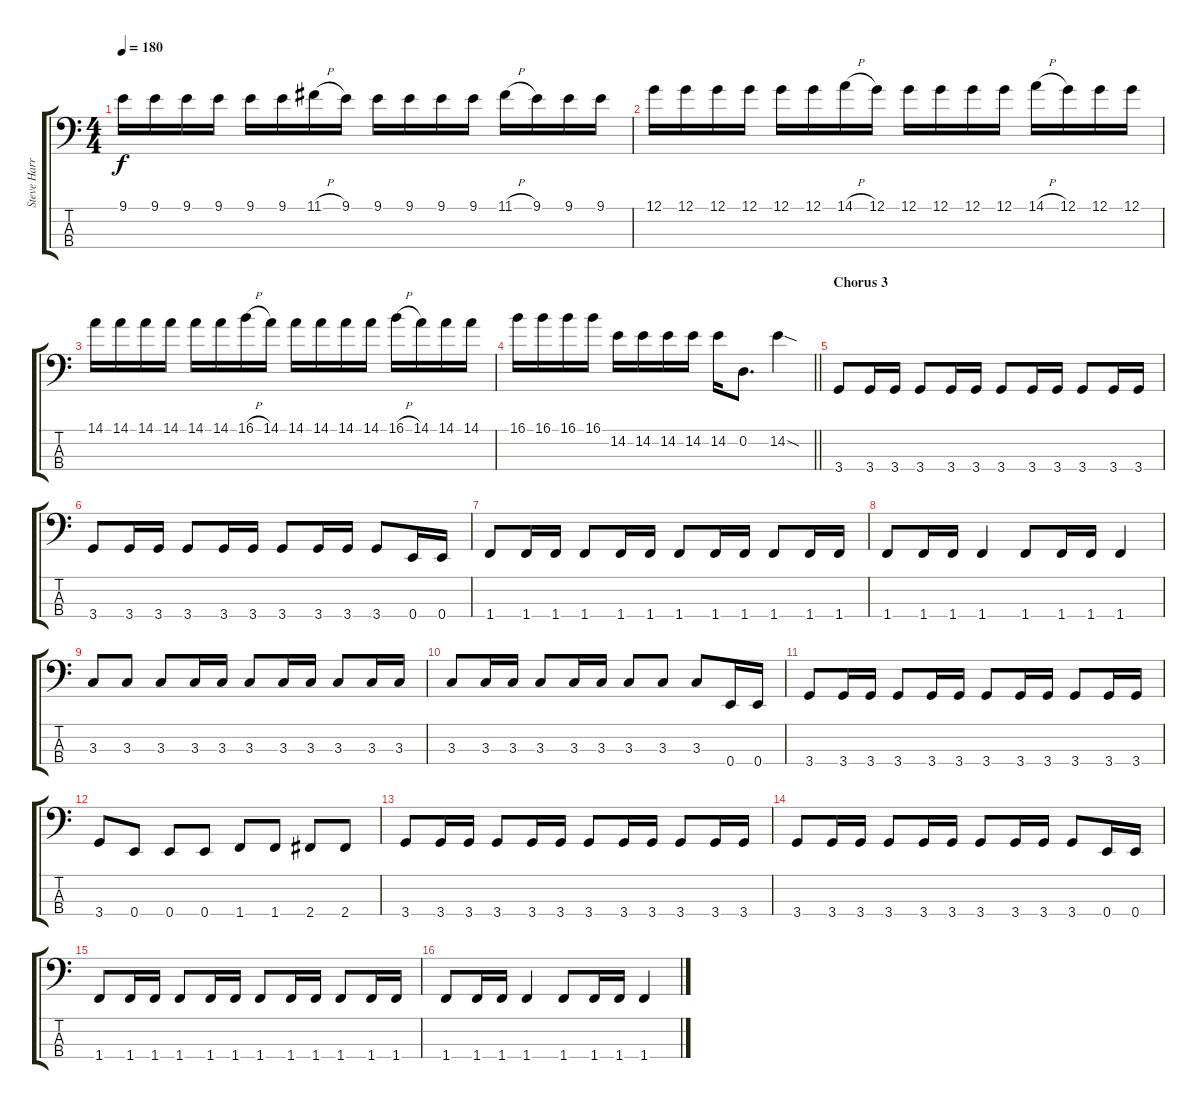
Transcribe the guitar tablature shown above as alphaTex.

\track ("Steve Harris" "Steve Harr") {instrument electricbassfinger}
\staff {score tabs}
\tuning (G2 D2 A1 E1) {hide}
\ts (4 4)
\tempo 180
\clef f4
\ks c
9.1.16{dy f} 9.1.16 9.1.16 9.1.16 9.1.16 9.1.16 11.1{h}.16 9.1.16 9.1.16 9.1.16 9.1.16 9.1.16 11.1{h}.16 9.1.16 9.1.16 9.1.16 |
12.1.16 12.1.16 12.1.16 12.1.16 12.1.16 12.1.16 14.1{h}.16 12.1.16 12.1.16 12.1.16 12.1.16 12.1.16 14.1{h}.16 12.1.16 12.1.16 12.1.16 |
14.1.16 14.1.16 14.1.16 14.1.16 14.1.16 14.1.16 16.1{h}.16 14.1.16 14.1.16 14.1.16 14.1.16 14.1.16 16.1{h}.16 14.1.16 14.1.16 14.1.16 |
\barLineRight lightlight
16.1.16 16.1.16 16.1.16 16.1.16 14.2.16 14.2.16 14.2.16 14.2.16 14.2.16 0.2.8{d} 14.2{sod}.4 |
\section ("" "Chorus 3")
3.4.8{volume 13} 3.4.16 3.4.16 3.4.8 3.4.16 3.4.16 3.4.8 3.4.16 3.4.16 3.4.8 3.4.16 3.4.16 |
3.4.8 3.4.16 3.4.16 3.4.8 3.4.16 3.4.16 3.4.8 3.4.16 3.4.16 3.4.8 0.4.16 0.4.16 |
1.4.8 1.4.16 1.4.16 1.4.8 1.4.16 1.4.16 1.4.8 1.4.16 1.4.16 1.4.8 1.4.16 1.4.16 |
1.4.8 1.4.16 1.4.16 1.4.4 1.4.8 1.4.16 1.4.16 1.4.4 |
3.3.8 3.3.8 3.3.8 3.3.16 3.3.16 3.3.8 3.3.16 3.3.16 3.3.8 3.3.16 3.3.16 |
3.3.8 3.3.16 3.3.16 3.3.8 3.3.16 3.3.16 3.3.8 3.3.8 3.3.8 0.4.16 0.4.16 |
3.4.8 3.4.16 3.4.16 3.4.8 3.4.16 3.4.16 3.4.8 3.4.16 3.4.16 3.4.8 3.4.16 3.4.16 |
3.4.8 0.4.8 0.4.8 0.4.8 1.4.8 1.4.8 2.4.8 2.4.8 |
3.4.8 3.4.16 3.4.16 3.4.8 3.4.16 3.4.16 3.4.8 3.4.16 3.4.16 3.4.8 3.4.16 3.4.16 |
3.4.8 3.4.16 3.4.16 3.4.8 3.4.16 3.4.16 3.4.8 3.4.16 3.4.16 3.4.8 0.4.16 0.4.16 |
1.4.8 1.4.16 1.4.16 1.4.8 1.4.16 1.4.16 1.4.8 1.4.16 1.4.16 1.4.8 1.4.16 1.4.16 |
1.4.8 1.4.16 1.4.16 1.4.4 1.4.8 1.4.16 1.4.16 1.4.4
